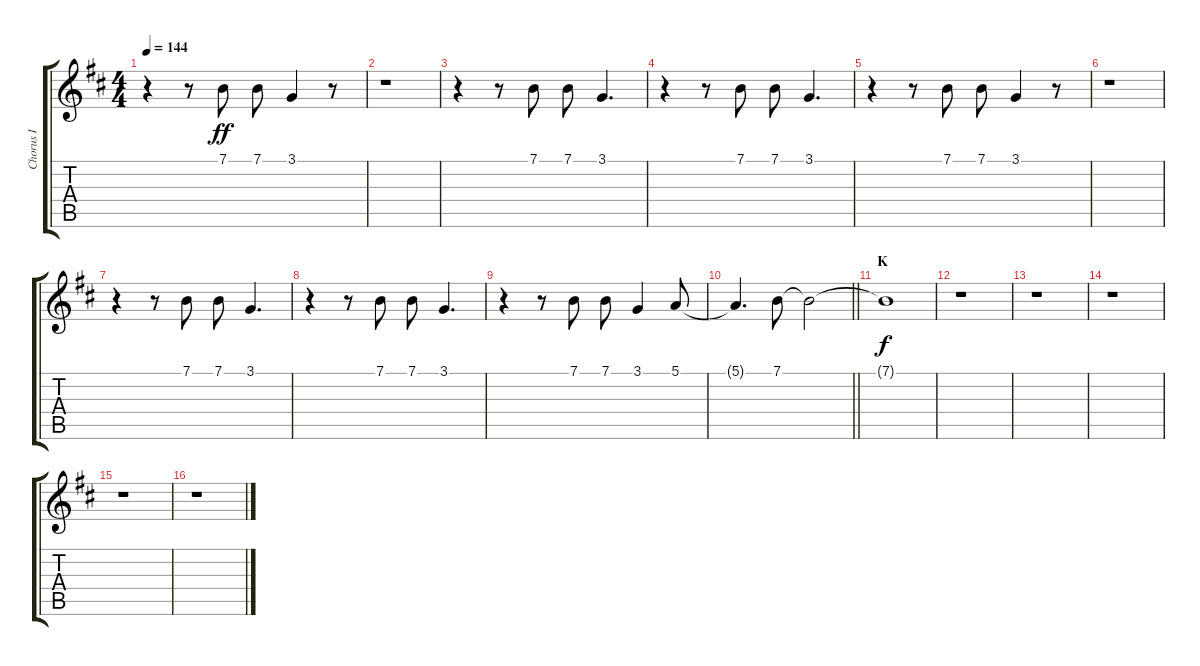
\track ("Chorus I" "Chorus I") {instrument voiceoohs}
\staff {score tabs}
\tuning (E4 B3 G3 D3 A2 E2) {hide}
\ts (4 4)
\tempo 144
\clef g2
\ks d
r.4{dy ff} r.8 7.1.8 7.1.8 3.1.4 r.8 |
r.1 |
r.4 r.8 7.1.8 7.1.8 3.1.4{d} |
r.4 r.8 7.1.8 7.1.8 3.1.4{d} |
r.4 r.8 7.1.8 7.1.8 3.1.4 r.8 |
r.1 |
r.4 r.8 7.1.8 7.1.8 3.1.4{d} |
r.4 r.8 7.1.8 7.1.8 3.1.4{d} |
r.4 r.8 7.1.8 7.1.8 3.1.4 5.1.8 |
\barLineRight lightlight
5.1{t}.4{d} 7.1.8 7.1{t}.2 |
\section ("" "K")
7.1{t}.1{dy f} |
r.1 |
r.1 |
r.1 |
r.1 |
r.1
